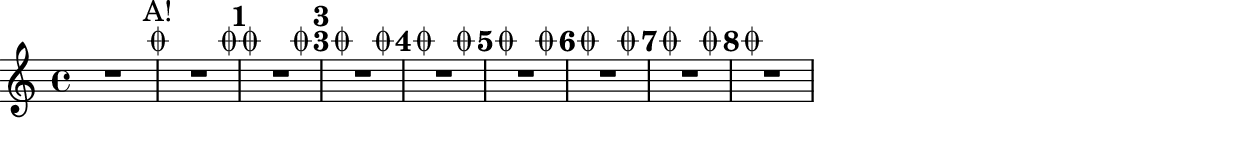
%% Generated by lilypond-book
%% Options: [exampleindent=10.16\mm,indent=0\mm,line-width=160\mm,paper-height=845.047\pt,paper-width=597.508\pt,papersize='(cons (* 597.508 pt) (* 845.047 pt))]
\include "lilypond-book-preamble.ly"


% ****************************************************************
% Start cut-&-pastable-section
% ****************************************************************

#(ly:set-option 'eps-box-padding 3.000000)



\paper {
  #(set-paper-size '(cons (* 597.508 pt) (* 845.047 pt)))
  indent = 0\mm
  line-width = 160\mm
  % offset the left padding, also add 1mm as lilypond creates cropped
  % images with a little space on the right
  line-width = #(- line-width (* mm  3.000000) (* mm 1))
}

\layout {
  
}




% ****************************************************************
% ly snippet:
% ****************************************************************
\sourcefilename "/lilypond-2.27.0/input/regression/mark-tracking-conflict-specific-coda-mark.ly"
\sourcefileline 0
\version "2.23.6"
#(ly:set-option 'warning-as-error #t)

\header {
  texidoc = "LilyPond issues warnings when @code{\\codaMark @var{n}}
conflicts with certain other simultaneous marks, and engraves only
the first.

Coda marks 1 to@tie{}3 should appear with various rehearsal marks.
Coda marks 4 to@tie{}8 should appear alone."
}

\layout {
  \context {
    \Score
    rehearsalMarkFormatter = #format-mark-numbers
  }
}

\parallelMusic upper,lower {
  R1 \codaMark 1 |
  R1 \mark "A!" |
  %% no warning

  R1 \codaMark 2 |
  R1 \mark \default |
  %% no warning

  R1 \codaMark 3 |
  R1 \mark 3 |
  %% no warning

  R1 \codaMark 4 |
  R1 \segnoMark \default |
  #(ly:expect-warning (ly:translate-cpp-warning-scheme
                       "conflict with event: `%s'") "coda-mark-event")
  #(ly:expect-warning (ly:translate-cpp-warning-scheme
                       "discarding event: `%s'") "segno-mark-event")

  R1 \codaMark 5 |
  R1 \segnoMark 9 |
  #(ly:expect-warning (ly:translate-cpp-warning-scheme
                       "conflict with event: `%s'") "coda-mark-event")
  #(ly:expect-warning (ly:translate-cpp-warning-scheme
                       "discarding event: `%s'") "segno-mark-event")

  R1 \codaMark 6 |
  R1 \codaMark \default |
  %% no warning

  R1 \codaMark 7 |
  R1 \codaMark 3 |
  #(ly:expect-warning (ly:translate-cpp-warning-scheme
                       "conflict with event: `%s'") "coda-mark-event")
  #(ly:expect-warning (ly:translate-cpp-warning-scheme
                       "discarding event: `%s'") "coda-mark-event")

  R1 \codaMark 8 |
  R1 \sectionLabel "Coda" |
  #(ly:expect-warning (ly:translate-cpp-warning-scheme
                       "conflict with event: `%s'") "coda-mark-event")
  #(ly:expect-warning (ly:translate-cpp-warning-scheme
                       "discarding event: `%s'") "section-label-event")

  R1 |
  R1 |
}

\new Staff <<
  \new Voice \upper
  \new Voice \lower
>>



% ****************************************************************
% end ly snippet
% ****************************************************************
